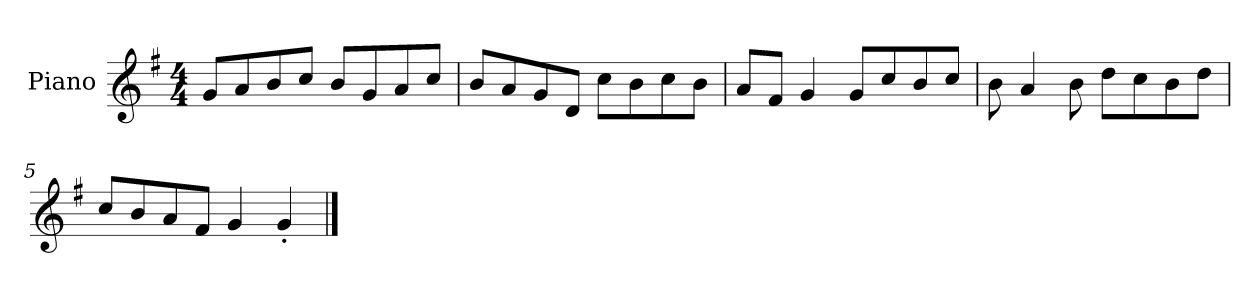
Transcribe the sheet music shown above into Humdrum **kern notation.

**kern
*part1
*staff1
*I"Piano
*I'P-no
*clefG2
*k[f#]
*M4/4
*MM90
=1
8g/L
8a/
8b/
8cc/J
8b/L
8g/
8a/
8cc/J
=2
8b/L
8a/
8g/
8d/J
8cc\L
8b\
8cc\
8b\J
=3
8a/L
8f#/J
4g/
8g/L
8cc/
8b/
8cc/J
=4
8b\
4a/
8b\
8dd\L
8cc\
8b\
8dd\J
=5
8cc/L
8b/
8a/
8f#/J
4g/
4g'/
==
*-
